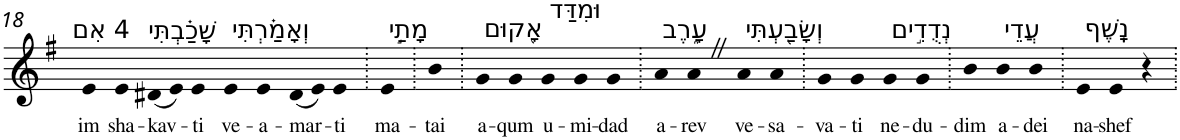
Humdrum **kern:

**kern	**text
*part1	*part1
*staff1	*staff1
*I"Piano	*
*I'Pno	*
!!LO:PB:g=z
*clefG2	*
*k[f#]	*
*G:	*
=18	=18
!LO:TX:a:t=4 אִם	!
!	!LO:LY:b
4e	im
!LO:TX:a:t=שָׁכַ֗בְתִּי	!
!	!LO:LY:b
4e	sha-
!	!LO:LY:b
(8d#X	-kav-
8e)	.
!	!LO:LY:b
4e	-ti
!LO:TX:a:t=וְאָמַ֗רְתִּי	!
!	!LO:LY:b
4e	ve-
!	!LO:LY:b
4e	-a-
!	!LO:LY:b
(8d#	-mar-
8e)	.
!	!LO:LY:b
4e	-ti
=19.	=19.
!LO:TX:a:t=מָתַ֣י	!
!	!LO:LY:b
4e	ma-
=20.	=20.
!	!LO:LY:b
4b	-tai
=21.	=21.
!LO:TX:a:t=אָ֭קוּם	!
!	!LO:LY:b
4g	a-
!	!LO:LY:b
4g	-qum
!LO:TX:a:t=וּמִדַּד	!
!	!LO:LY:b
4g	u-
!	!LO:LY:b
4g	-mi-
!	!LO:LY:b
4g	-dad
=22.	=22.
!LO:TX:a:t=עָ֑רֶב	!
!	!LO:LY:b
4a	a-
!	!LO:LY:b
4aZ	-rev
!LO:TX:a:t=וְשָׂבַ֖עְתִּי	!
!	!LO:LY:b
4a	ve-
!	!LO:LY:b
4a	-sa-
=23.	=23.
!	!LO:LY:b
4g	-va-
!	!LO:LY:b
4g	-ti
!LO:TX:a:t=נְדֻדִ֣ים	!
!	!LO:LY:b
4g	ne-
!	!LO:LY:b
4g	-du-
=24.	=24.
!	!LO:LY:b
4b	-dim
!LO:TX:a:t=עֲדֵי	!
!	!LO:LY:b
4b	a-
!	!LO:LY:b
4b	-dei
=25.	=25.
!LO:TX:a:t=נָֽשֶׁף	!
!	!LO:LY:b
4e	na-
!	!LO:LY:b
4e	-shef
4r	.
=.	=.
*-	*-
